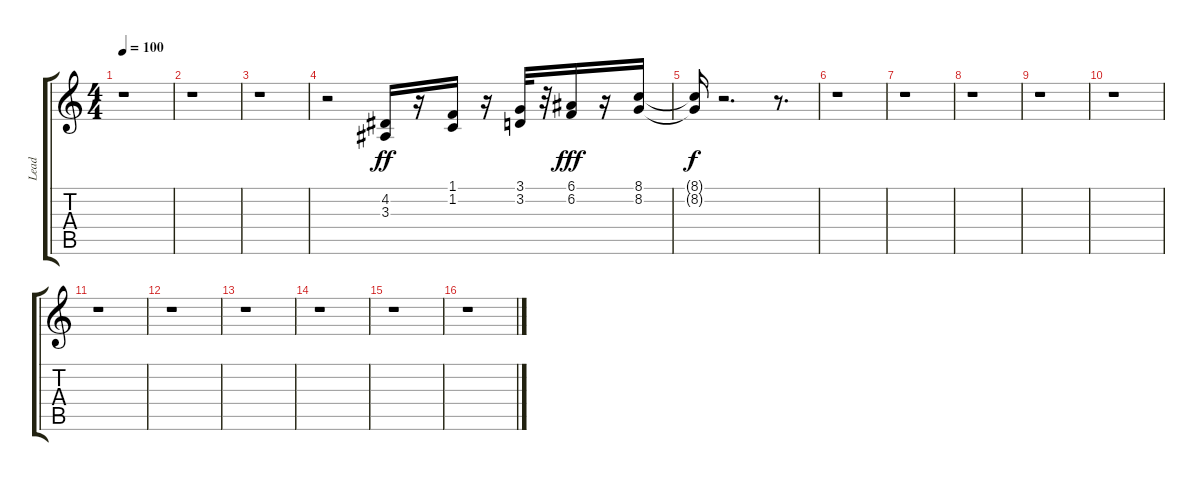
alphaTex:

\track ("Lead" "Lead") {instrument voiceoohs}
\staff {score tabs}
\tuning (E4 B3 G3 D3 A2 E2) {hide}
\ts (4 4)
\tempo 100
\clef g2
\ks c
r.1{dy f} |
r.1 |
r.1 |
r.2 (4.2 3.3).16{dy ff} r.16 (1.1 1.2).16 r.16 (3.1 3.2).32 r.32 (6.1 6.2).16{dy fff} r.16 (8.1 8.2).16 |
(8.1{t} 8.2{t}).16{dy f} r.2{d} r.8{d} |
r.1 |
r.1 |
r.1 |
r.1 |
r.1 |
r.1 |
r.1 |
r.1 |
r.1 |
r.1 |
r.1
